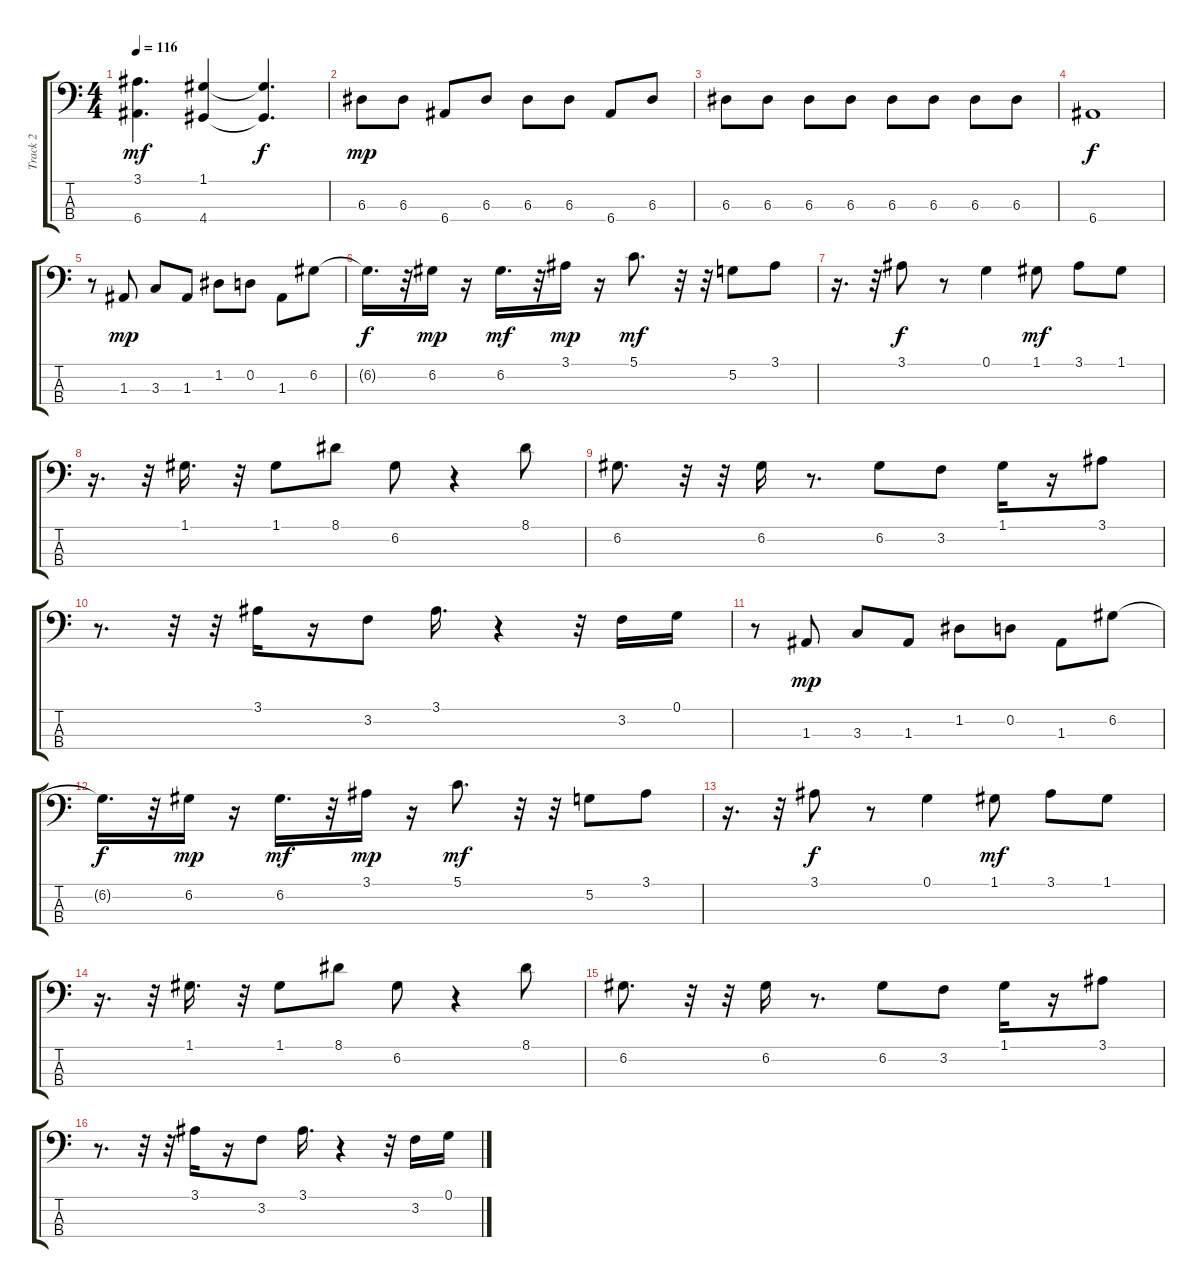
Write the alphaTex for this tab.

\track ("Track 2" "Track 2") {instrument synthbass1}
\staff {score tabs}
\tuning (G2 D2 A1 E1) {hide}
\ts (4 4)
\tempo 116
\clef f4
\ks c
(3.1 6.4).4{d dy mf} (1.1 4.4).4 (1.1{t} 4.4{t}).4{d dy f} |
6.3.8{dy mp} 6.3.8 6.4.8 6.3.8 6.3.8 6.3.8 6.4.8 6.3.8 |
6.3.8 6.3.8 6.3.8 6.3.8 6.3.8 6.3.8 6.3.8 6.3.8 |
6.4.1{dy f} |
r.8 1.3.8{dy mp} 3.3.8 1.3.8 1.2.8 0.2.8 1.3.8 6.2.8 |
6.2{t}.16{d dy f} r.32 6.2.16{dy mp} r.16 6.2.16{d dy mf} r.32 3.1.16{dy mp} r.16 5.1.8{d dy mf} r.32 r.32 5.2.8 3.1.8 |
r.16{d} r.32 3.1.8{dy f} r.8 0.1.4 1.1.8{dy mf} 3.1.8 1.1.8 |
r.16{d} r.32 1.1.16{d} r.32 1.1.8 8.1.8 6.2.8 r.4 8.1.8 |
6.2.8{d} r.32 r.32 6.2.16 r.8{d} 6.2.8 3.2.8 1.1.16 r.16 3.1.8 |
r.8{d} r.32 r.32 3.1.16 r.16 3.2.8 3.1.16{d} r.4 r.32 3.2.16 0.1.16 |
r.8 1.3.8{dy mp} 3.3.8 1.3.8 1.2.8 0.2.8 1.3.8 6.2.8 |
6.2{t}.16{d dy f} r.32 6.2.16{dy mp} r.16 6.2.16{d dy mf} r.32 3.1.16{dy mp} r.16 5.1.8{d dy mf} r.32 r.32 5.2.8 3.1.8 |
r.16{d} r.32 3.1.8{dy f} r.8 0.1.4 1.1.8{dy mf} 3.1.8 1.1.8 |
r.16{d} r.32 1.1.16{d} r.32 1.1.8 8.1.8 6.2.8 r.4 8.1.8 |
6.2.8{d} r.32 r.32 6.2.16 r.8{d} 6.2.8 3.2.8 1.1.16 r.16 3.1.8 |
r.8{d} r.32 r.32 3.1.16 r.16 3.2.8 3.1.16{d} r.4 r.32 3.2.16 0.1.16
